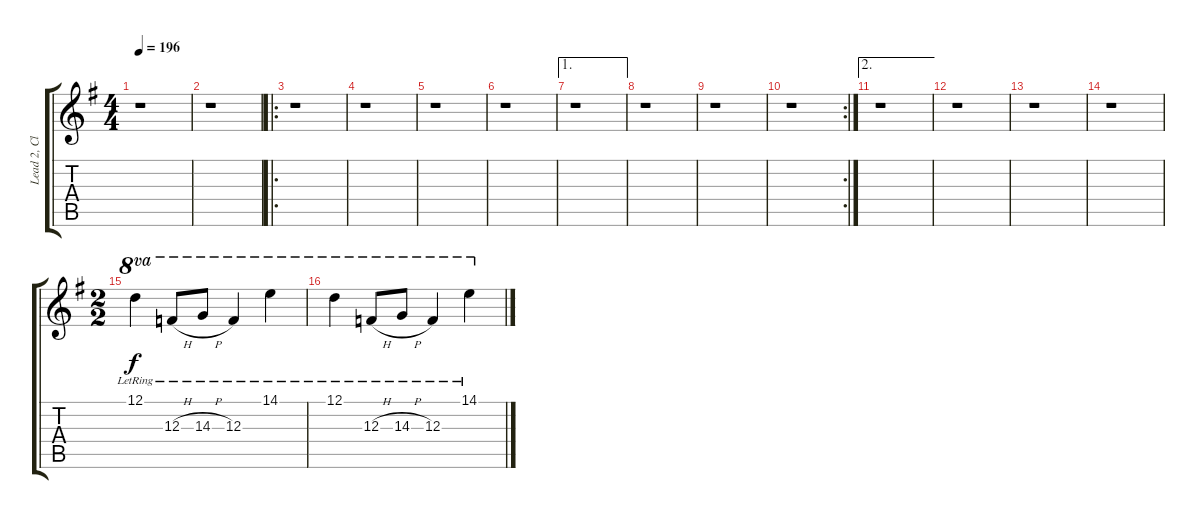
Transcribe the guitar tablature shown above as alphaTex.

\track ("Lead 2, Clean" "Lead 2, Cl") {instrument electricguitarjazz}
\staff {score tabs}
\tuning (D4 A3 F3 C3 G2 C2) {hide}
\ts (4 4)
\tempo 196
\clef g2
\ks g
r.1{dy f} |
r.1 |
\ro
r.1 |
r.1 |
r.1 |
r.1 |
\ae 1
r.1 |
r.1 |
r.1 |
\rc 2
r.1 |
\ae 2
r.1 |
r.1 |
r.1 |
r.1 |
\ts (2 2)
12.1{lr}.4{ot 8va} 12.3{h lr}.8{ot 8va} 14.3{h lr}.8{ot 8va} 12.3{lr}.4{ot 8va} 14.1{lr}.4{ot 8va} |
12.1{lr}.4{ot 8va} 12.3{h lr}.8{ot 8va} 14.3{h lr}.8{ot 8va} 12.3{lr}.4{ot 8va} 14.1{lr}.4{ot 8va}
